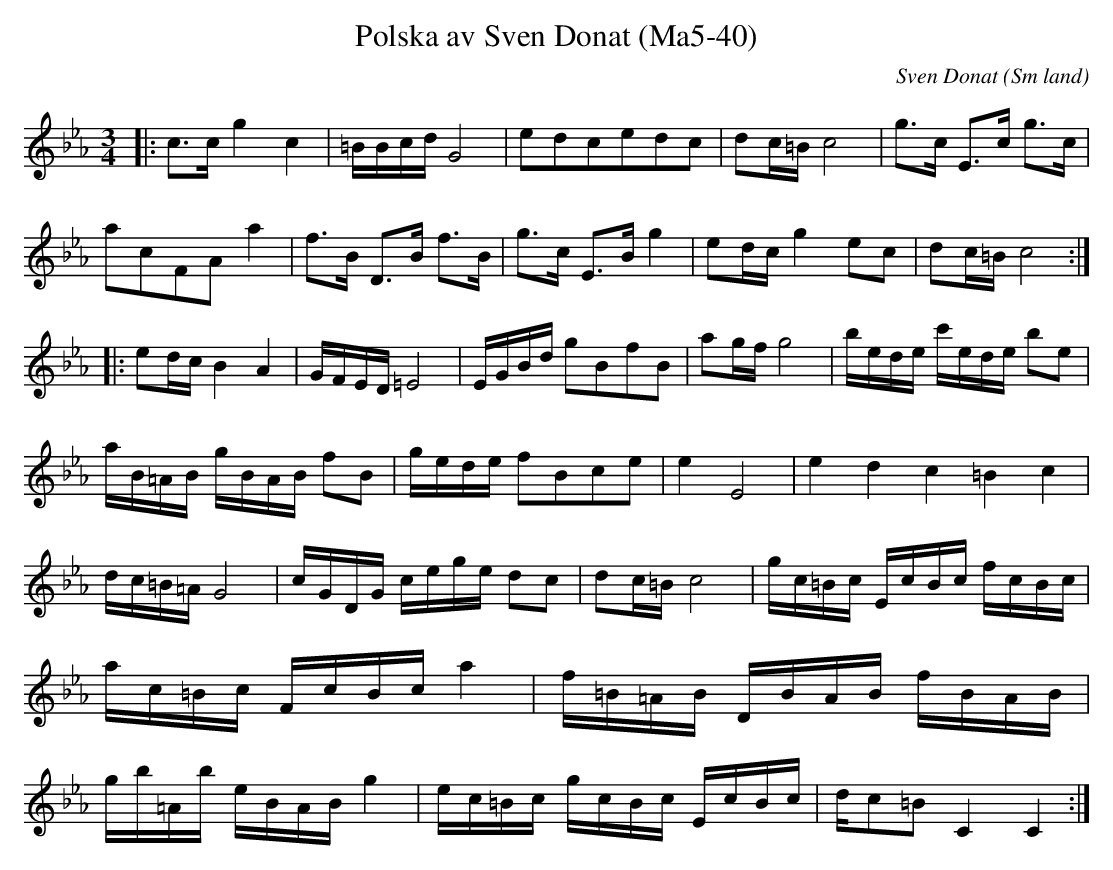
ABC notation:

X:1
T:Polska av Sven Donat (Ma5-40)
C:Sven Donat
O:Sm land
M:3/4
L:1/16
K:Cm
|: c2>c2 g4 c4 | =BBcd G8 | e2d2c2e2d2c2 | d2c=B c8 | g2>c2 E2>c2 g2>c2 | a2c2F2A2 a4 | f2>B2 D2>B2 f2>B2 | g2>c2 E2>B2 g4 | e2dc g4 e2c2 | d2c=B c8 :| |: e2dc B4 A4 | GFED =E8 | EGBd g2B2f2B2 | a2gf g8 | bede c'ede b2e2 | aB=AB gBAB f2B2 | gede f2B2c2e2 | e4 E8 | e4d4c4 =B4 c4 | dc=B=A G8 | cGDG cege d2c2 | d2c=B c8 | gc=Bc EcBc fcBc | ac=Bc FcBc a4 | f=B=AB DBAB fBAB | gb=Ab eBAB g4 | ec=Bc gcBc EcBc | dc2=B2 C4 C4 :|
